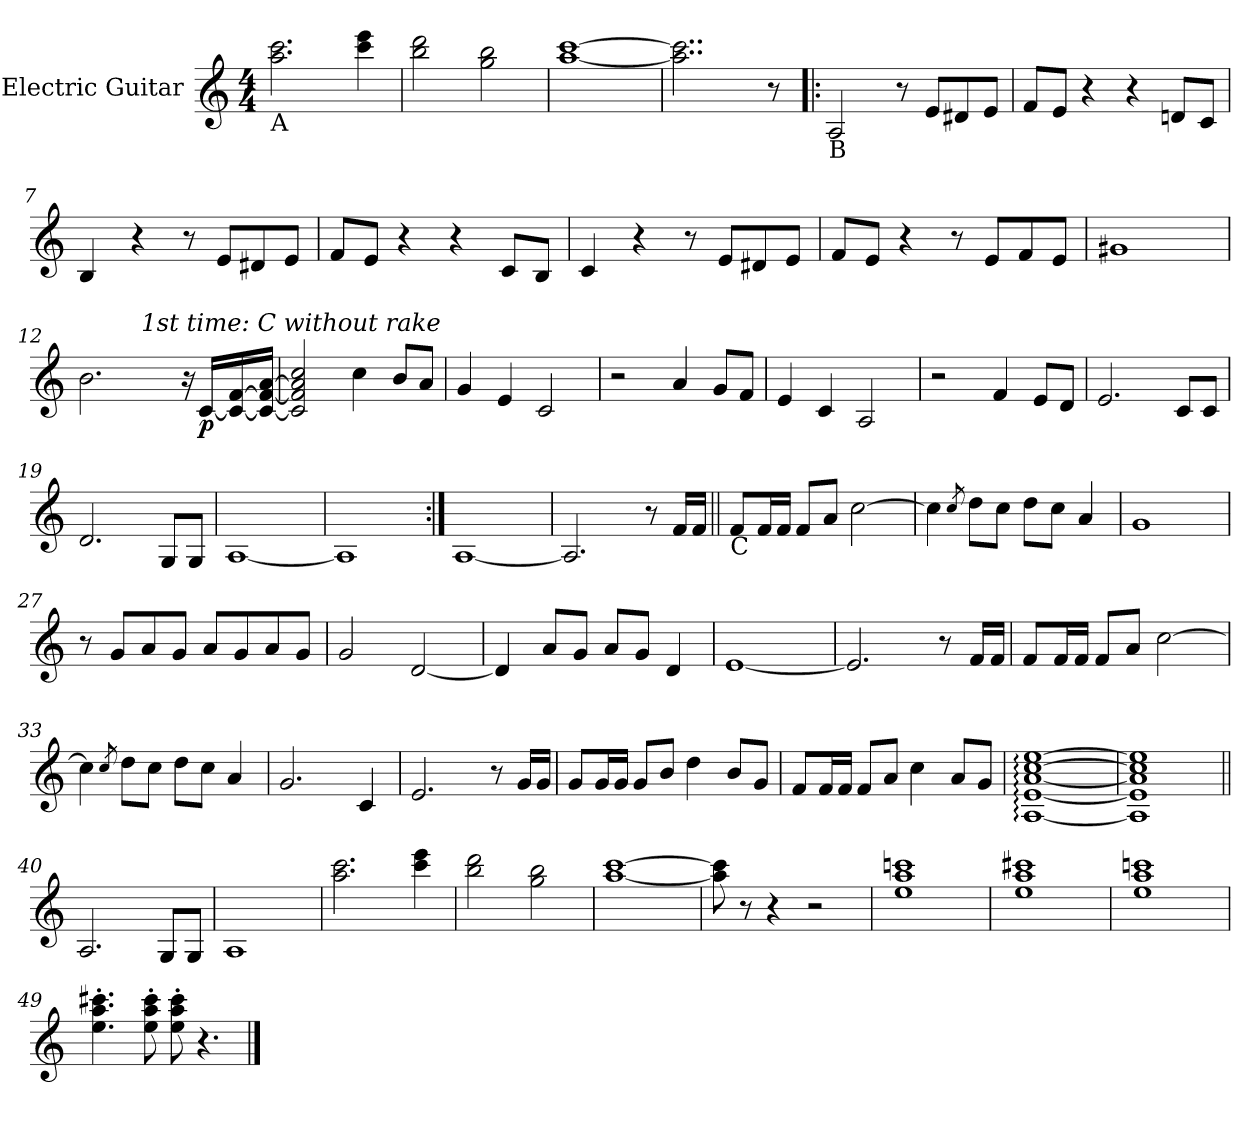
**kern	**dynam
*part1	*part1
*staff1	*staff1
*I"Electric Guitar	*
*I'E. Gtr.	*
!!LO:PB:g=z
*clefG2	*
*ITrd7c12	*
*k[]	*
*C:	*
*M4/4	*
*MM135	*
=1	=1
!LO:TX:b:t=A	!
2.ai\ 2.cci	.
4cci\ 4eei	.
=2	=2
2bi\ 2ddi	.
2gi\ 2bi	.
=3	=3
[<1ai [>1cci	.
=4	=4
2..ai\] 2..cci]	.
8r	.
!!LO:LB:g=z
=5!|:	=5!|:
!LO:TX:b:t=B	!
2AAi/	.
8r	.
8Ei/L	.
8D#Xi/	.
8Ei/J	.
=6	=6
8Fi/L	.
8Ei/J	.
4r	.
4r	.
8Dni/L	.
8Ci/J	.
=7	=7
4BBi/	.
4r	.
8r	.
8Ei/L	.
8D#Xi/	.
8Ei/J	.
=8	=8
8Fi/L	.
8Ei/J	.
4r	.
4r	.
8Ci/L	.
8BBi/J	.
=9	=9
4Ci/	.
4r	.
8r	.
8Ei/L	.
8D#Xi/	.
8Ei/J	.
=10	=10
8Fi/L	.
8Ei/J	.
4r	.
8r	.
8Ei/L	.
8Fi/	.
8Ei/J	.
!!LO:LB:g=z
=11	=11
1G#Xi	.
=12	=12
*^	*
2.Bi\	2ryy	.
!	!LO:TX:a:i:t=1st time&colon; C without rake	!
.	2ryy	.
16r	.	.
[<16Ci/LL	.	p
16Ci/_< [>16Fi	.	.
16Ci/_< 16Fi_> [>16AiJJ	.	.
*v	*v	*
=13	=13
2Ci/] 2Fi] 2Ai] 2ci	.
4ci\	.
8Bi/L	.
8Ai/J	.
=14	=14
4Gi/	.
4Ei/	.
2Ci/	.
!!LO:LB:g=z
=15	=15
2r	.
4Ai/	.
8Gi/L	.
8Fi/J	.
=16	=16
4Ei/	.
4Ci/	.
2AAi/	.
=17	=17
2r	.
4Fi/	.
8Ei/L	.
8Di/J	.
=18	=18
2.Ei/	.
8Ci/L	.
8Ci/J	.
=19	=19
2.Di/	.
8GGi/L	.
8GGi/J	.
!!LO:LB:g=z
=20	=20
[<1AAi	.
=21	=21
1AAi]	.
=22:|!	=22:|!
[<1AAi	.
=23	=23
2.AAi/]	.
8r	.
16Fi/LL	.
16Fi/JJ	.
!!LO:LB:g=z
=24||	=24||
!LO:TX:b:t=C	!
8Fi/L	.
16Fi/L	.
16Fi/JJ	.
8Fi/L	.
8Ai/J	.
[>2ci\	.
=25	=25
4ci\]	.
8qci/	.
8di\L	.
8ci\J	.
8di\L	.
8ci\J	.
4Ai/	.
=26	=26
1Gi	.
=27	=27
8r	.
8Gi/L	.
8Ai/	.
8Gi/J	.
8Ai/L	.
8Gi/	.
8Ai/	.
8Gi/J	.
!!LO:LB:g=z
=28	=28
2Gi/	.
[<2Di/	.
=29	=29
4Di/]	.
8Ai/L	.
8Gi/J	.
8Ai/L	.
8Gi/J	.
4Di/	.
=30	=30
[<1Ei	.
=31	=31
2.Ei/]	.
8r	.
16Fi/LL	.
16Fi/JJ	.
!!LO:LB:g=z
=32	=32
8Fi/L	.
16Fi/L	.
16Fi/JJ	.
8Fi/L	.
8Ai/J	.
[>2ci\	.
=33	=33
4ci\]	.
8qci/	.
8di\L	.
8ci\J	.
8di\L	.
8ci\J	.
4Ai/	.
=34	=34
2.Gi/	.
4Ci/	.
=35	=35
2.Ei/	.
8r	.
16Gi/LL	.
16Gi/JJ	.
!!LO:LB:g=z
=36	=36
8Gi/L	.
16Gi/L	.
16Gi/JJ	.
8Gi/L	.
8Bi/J	.
4di\	.
8Bi/L	.
8Gi/J	.
=37	=37
8Fi/L	.
16Fi/L	.
16Fi/JJ	.
8Fi/L	.
8Ai/J	.
4ci\	.
8Ai/L	.
8Gi/J	.
=38	=38
[<1AAi: [<1Ei: [<1Ai: [>1ci: [>1ei:	.
=39	=39
1AAi] 1Ei] 1Ai] 1ci] 1ei]	.
!!LO:PB:g=z
=40||	=40||
2.AAi/	.
8GGi/L	.
8GGi/J	.
=41	=41
1AAi	.
=42	=42
2.ai\ 2.cci	.
4cci\ 4eei	.
=43	=43
2bi\ 2ddi	.
2gi\ 2bi	.
=44	=44
[<1ai [>1cci	.
=45	=45
8ai\] 8cci]	.
8r	.
4r	.
2r	.
!!LO:LB:g=z
=46	=46
1ei 1ai 1ccni	.
=47	=47
1ei 1ai 1cc#Xi	.
=48	=48
1ei 1ai 1ccni	.
=49	=49
4.ei\' 4.ai' 4.cc#Xi'	.
8ei\' 8ai' 8cc#i'	.
8ei\' 8ai' 8cc#i'	.
4.r	.
==	==
*-	*-
